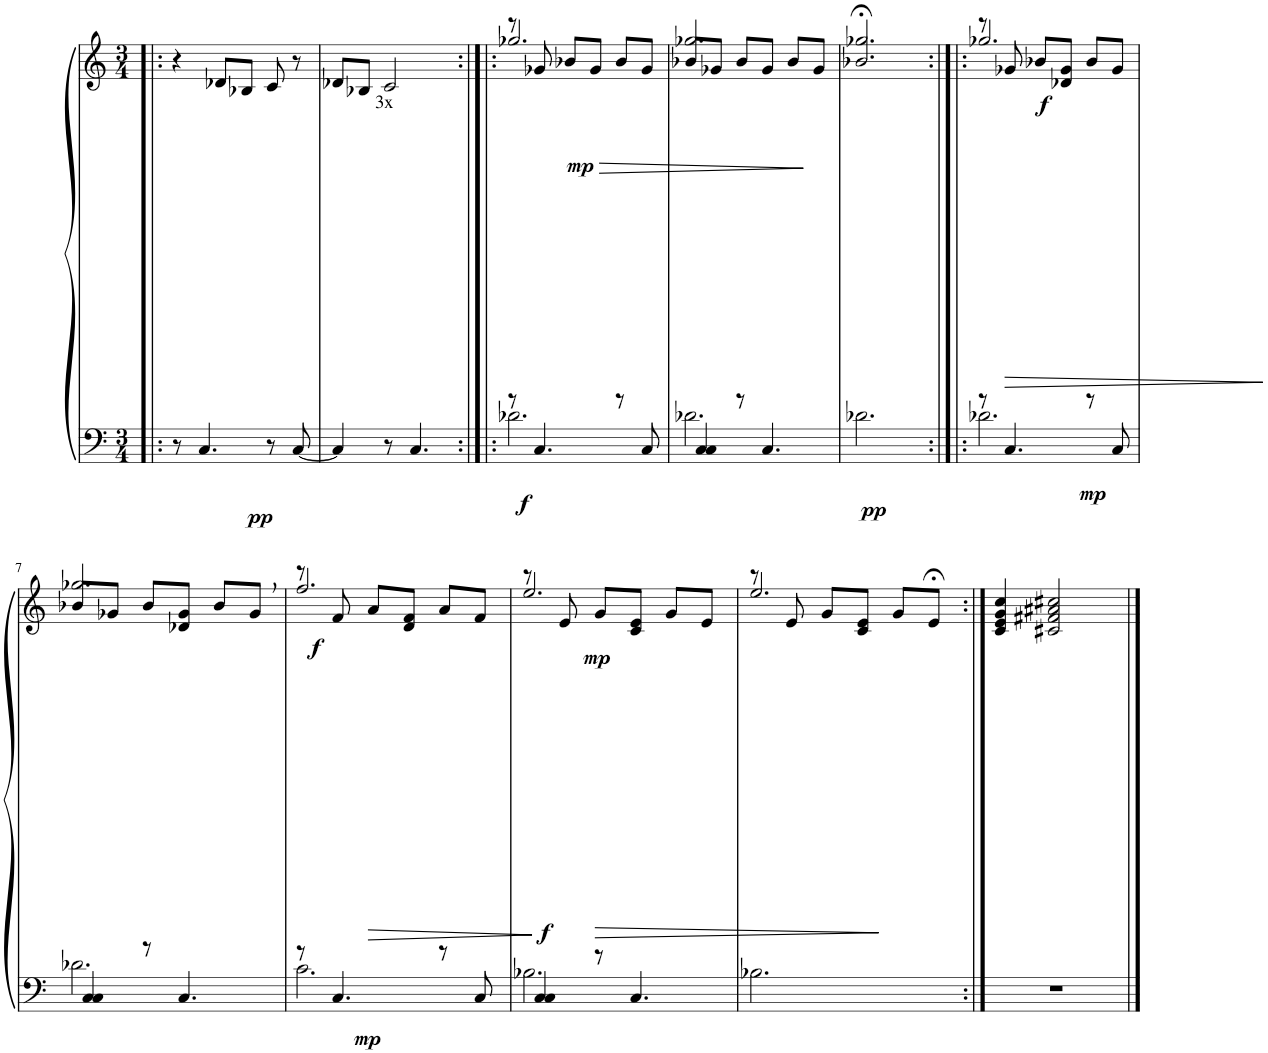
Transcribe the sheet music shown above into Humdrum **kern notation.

**kern	**kern	**text	**dynam
*part1	*part1	*part1	*part1
*staff2	*staff1	*staff1	*staff1/2
*I"Piano	*	*	*
*I'Pno	*	*	*
*clefF4	*clefG2	*	*
*k[]	*k[]	*	*
*M3/4	*M3/4	*	*
=1!|:	=1!|:	=1!|:	=1!|:
!	!	!	!LO:DY:b=2
8r	4r	.	pp
4.C/	.	.	.
.	8d-X/L	.	.
.	8B-X/J	.	.
8r	8c/	.	.
[8C/	8r	.	.
=2	=2	=2	=2
4C/]	8d-X/L	.	.
.	8B-X/J	.	.
!	!	!LO:LY:b	!
8r	2c/	3x	.
4.C/	.	.	.
=3:|!|:	=3:|!|:	=3:|!|:	=3:|!|:
*^	*^	*	*
!	!	!	!	!	!LO:DY:b=2
8r	2.d-X\	8r	2.gg-X/	.	f
!	!	!	!	!	!LO:HP:b
!	!	!	!	!	!LO:DY:n=1:b
4.C/	.	8g-X/	.	.	> mp
.	.	8b-X/L	.	.	.
.	.	8g-/J	.	.	.
8r	.	8b-/L	.	.	.
8C/	.	8g-/J	.	.	.
*v	*v	*	*	*	*
*	*v	*v	*	*
.	.	.	]
=4	=4	=4	=4
*^	*^	*	*
4C/ 4C/	2.d-X\	8b-X/L	2.gg-X/	.	.
.	.	8g-X/J	.	.	.
8r	.	8b-/L	.	.	.
4.C/	.	8g-/J	.	.	.
.	.	8b-/L	.	.	.
.	.	8g-/J	.	.	.
*v	*v	*	*	*	*
=5	=5	=5	=5	=5
!	!	!	!	!LO:DY:b=2
2.d-X\	2.b-X/	2.gg-X;</	.	pp
=6:|!|:	=6:|!|:	=6:|!|:	=6:|!|:	=6:|!|:
*^	*	*	*	*
!	!	!	!	!	!LO:DY:b
8r	2.d-X\	8r	2.gg-X/	.	f
!	!	!	!	!	!LO:HP:b
!	!	!	!	!	!LO:DY:n=1:b=2
4.C/	.	8g-X/	.	.	> mp
.	.	8b-X/L	.	.	.
.	.	8d-X/ 8g-/J	.	.	.
8r	.	8b-/L	.	.	.
8C/	.	8g-/J	.	.	.
*v	*v	*	*	*	*
*	*v	*v	*	*
.	.	.	]
!!LO:LB:g=z
=7	=7	=7	=7
*^	*^	*	*
4C/ 4C/	2.d-X\	8b-X/L	2.gg-X/	.	.
.	.	8g-X/J	.	.	.
8r	.	8b-/L	.	.	.
4.C/	.	8d-X/ 8g-/J	.	.	.
.	.	8b-/L	.	.	.
.	.	8g-,/J	.	.	.
=8	=8	=8	=8	=8	=8
!	!	!	!	!	!LO:DY:b
8r	2.c\	8r	2.ff/	.	f
!	!	!	!	!	!LO:DY:b=2
4.C/	.	8f/	.	.	mp
!	!	!	!	!	!LO:HP:b
.	.	8a/L	.	.	>
.	.	8d/ 8f/J	.	.	.
8r	.	8a/L	.	.	.
8C/	.	8f/J	.	.	.
*v	*v	*	*	*	*
*	*v	*v	*	*
.	.	.	]
=9	=9	=9	=9
*^	*^	*	*
!	!	!	!	!	!LO:DY:b
4C/ 4C/	2.B-X\	8r	2.ee/	.	f
!	!	!	!	!	!LO:DY:b
.	.	8e/	.	.	mp
!	!	!	!	!	!LO:HP:b
8r	.	8g/L	.	.	>
4.C/	.	8c/ 8e/J	.	.	.
.	.	8g/L	.	.	.
.	.	8e/J	.	.	.
*v	*v	*	*	*	*
*	*v	*v	*	*
.	.	.	]
=10	=10	=10	=10
*	*^	*	*
2.B-X\	8r	2.ee/	.	.
.	8e/	.	.	.
.	8g/L	.	.	.
.	8c/ 8e/J	.	.	.
.	8g/L	.	.	.
.	8e;</J	.	.	.
*	*v	*v	*	*
=11:|!	=11:|!	=11:|!	=11:|!
2.r	4c/ 4e/ 4g/ 4cc/	.	.
.	2c#X/ 2f#X/ 2a#X/ 2cc#X/	.	.
==	==	==	==
*-	*-	*-	*-
